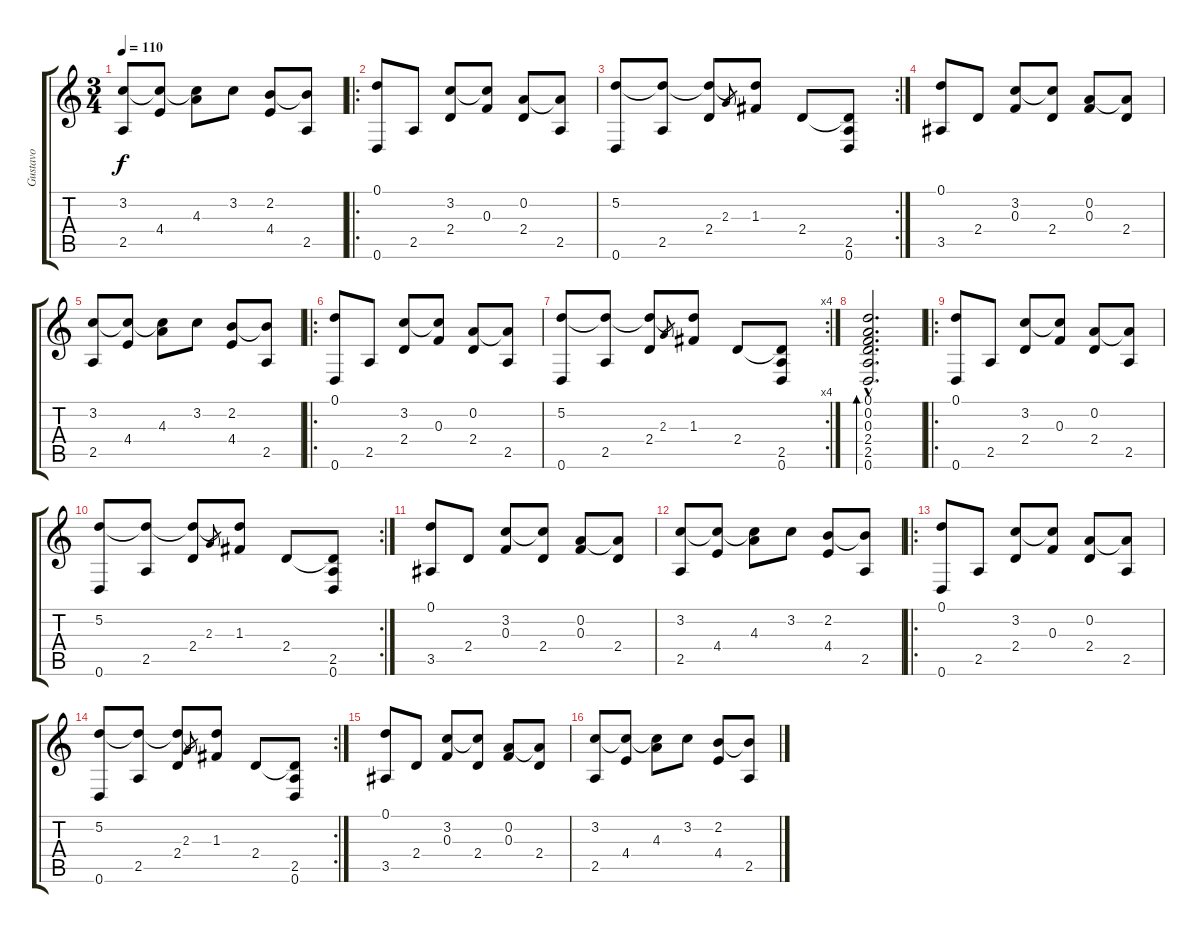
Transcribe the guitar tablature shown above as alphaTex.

\track ("Gustavo" "Gustavo") {instrument acousticguitarnylon}
\staff {score tabs}
\tuning (D4 A3 F3 C3 G2 D2) {hide}
\ts (3 4)
\tempo 110
\clef g2
\ks c
(3.2 2.5).8{dy f} (3.2{t} 4.4).8 (3.2{t} 4.3).8 3.2.8 (2.2 4.4).8 (2.2{t} 2.5).8 |
\ro
(0.1 0.6).8 2.5.8 (3.2 2.4).8 (3.2{t} 0.3).8 (0.2 2.4).8 (0.2{t} 2.5).8 |
\rc 2
(5.2 0.6).8 (5.2{t} 2.5).8 (5.2{t} 2.4).8 2.3.8{gr} (5.2{t} 1.3).8 2.4.8 (2.4{t} 2.5 0.6).8 |
(0.1 3.5).8 2.4.8 (3.2 0.3).8 (3.2{t} 2.4).8 (0.2 0.3).8 (0.2{t} 2.4).8 |
(3.2 2.5).8 (3.2{t} 4.4).8 (3.2{t} 4.3).8 3.2.8 (2.2 4.4).8 (2.2{t} 2.5).8 |
\ro
(0.1 0.6).8 2.5.8 (3.2 2.4).8 (3.2{t} 0.3).8 (0.2 2.4).8 (0.2{t} 2.5).8 |
\rc 4
(5.2 0.6).8 (5.2{t} 2.5).8 (5.2{t} 2.4).8 2.3.8{gr} (5.2{t} 1.3).8 2.4.8 (2.4{t} 2.5 0.6).8 |
(0.1{hac} 0.2{hac} 0.3{hac} 2.4{hac} 2.5{hac} 0.6{hac}).2{d bd 120} |
\ro
(0.1 0.6).8{instrument distortionguitar} 2.5.8 (3.2 2.4).8 (3.2{t} 0.3).8 (0.2 2.4).8 (0.2{t} 2.5).8 |
\rc 2
(5.2 0.6).8{instrument overdrivenguitar} (5.2{t} 2.5).8 (5.2{t} 2.4).8 2.3.8{gr} (5.2{t} 1.3).8 2.4.8 (2.4{t} 2.5 0.6).8 |
(0.1 3.5).8 2.4.8 (3.2 0.3).8 (3.2{t} 2.4).8 (0.2 0.3).8 (0.2{t} 2.4).8 |
(3.2 2.5).8 (3.2{t} 4.4).8 (3.2{t} 4.3).8 3.2.8 (2.2 4.4).8 (2.2{t} 2.5).8 |
\ro
(0.1 0.6).8 2.5.8 (3.2 2.4).8 (3.2{t} 0.3).8 (0.2 2.4).8 (0.2{t} 2.5).8 |
\rc 2
(5.2 0.6).8 (5.2{t} 2.5).8 (5.2{t} 2.4).8 2.3.8{gr} (5.2{t} 1.3).8 2.4.8 (2.4{t} 2.5 0.6).8 |
(0.1 3.5).8 2.4.8 (3.2 0.3).8 (3.2{t} 2.4).8 (0.2 0.3).8 (0.2{t} 2.4).8 |
(3.2 2.5).8 (3.2{t} 4.4).8 (3.2{t} 4.3).8 3.2.8 (2.2 4.4).8 (2.2{t} 2.5).8
